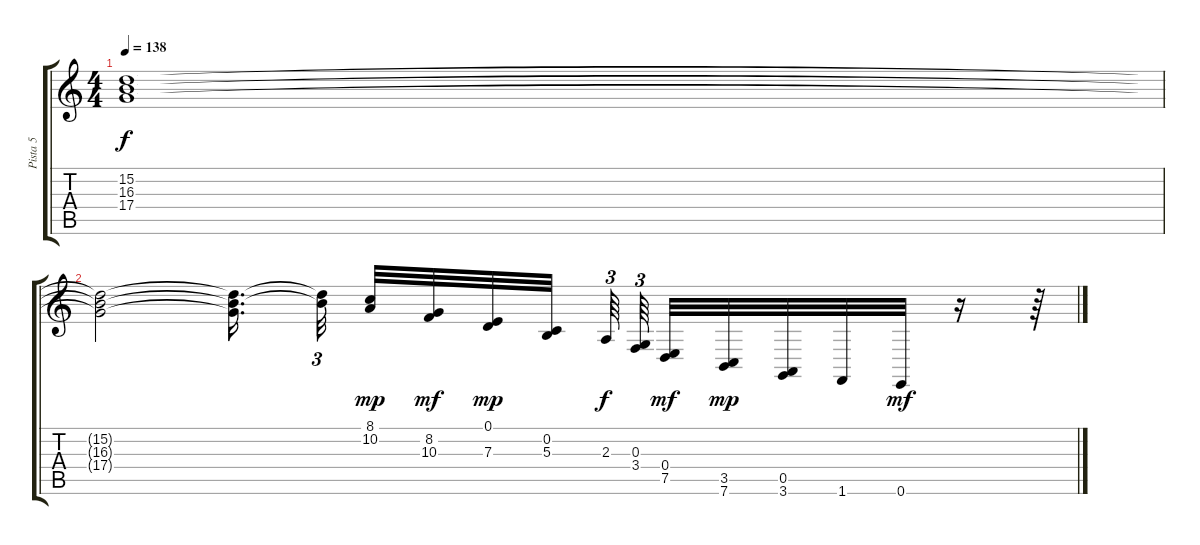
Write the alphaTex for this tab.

\track ("Pista 5" "Pista 5") {instrument honkytonkpiano}
\staff {score tabs}
\tuning (E4 B3 G3 D3 A2 E2) {hide}
\ts (4 4)
\tempo 138
\clef g2
\ks c
(15.2{t} 16.3{t} 17.4{t}).1{dy f} |
(15.2{t} 16.3{t} 17.4{t}).2 (15.2{t} 16.3{t} 17.4{t}).16{d beam splitsecondary} (15.2{t} 16.3{t}).32{tu (3 2) beam splitsecondary} (8.1 10.2).32{dy mp} (8.2 10.3).32{dy mf} (0.1 7.3).32{dy mp} (0.2 5.3).32{beam splitsecondary} 2.3.64{tu (3 2) dy f} (0.3 3.4).64{tu (3 2) beam splitsecondary} (0.4 7.5).32{dy mf} (3.5 7.6).32{dy mp} (0.5 3.6).32 1.6.32 0.6.32{dy mf} r.16 r.64
